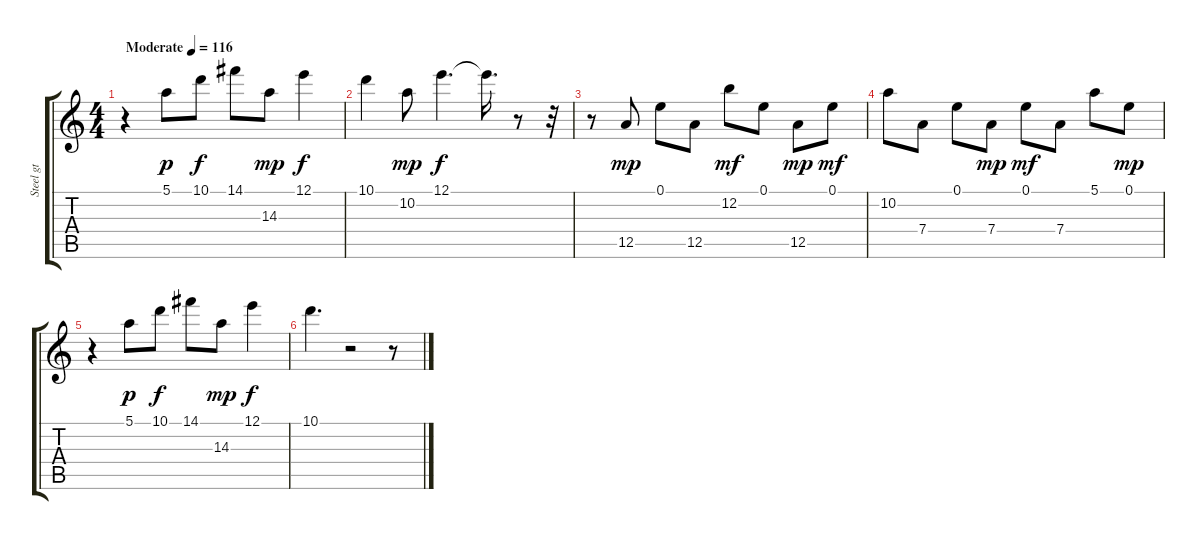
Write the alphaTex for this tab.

\track ("Steel gt" "Steel gt") {instrument acousticguitarsteel}
\staff {score tabs}
\tuning (E4 B3 G3 D3 A2 E2) {hide}
\ts (4 4)
\tempo (116 "Moderate")
\clef g2
\ks c
r.4{dy p instrument acousticguitarsteel} 5.1.8{volume 10} 10.1.8{dy f} 14.1.8{volume 9} 14.3.8{dy mp} 12.1.4{dy f volume 9} |
10.1.4{volume 8} 10.2.8{dy mp} 12.1.4{d dy f volume 8} 12.1{t}.16{d} r.8 r.32 |
r.8 12.5.8{dy mp volume 6} 0.1.8{volume 6} 12.5.8 12.2.8{dy mf} 0.1.8{volume 5} 12.5.8{dy mp volume 5} 0.1.8{dy mf} |
10.2.8{volume 4} 7.4.8{volume 4} 0.1.8 7.4.8{dy mp} 0.1.8{dy mf} 7.4.8{volume 3} 5.1.8 0.1.8{dy mp} |
r.4 5.1.8{dy p volume 2} 10.1.8{dy f volume 2} 14.1.8 14.3.8{dy mp} 12.1.4{dy f volume 1} |
10.1.4{d} r.2 r.8
